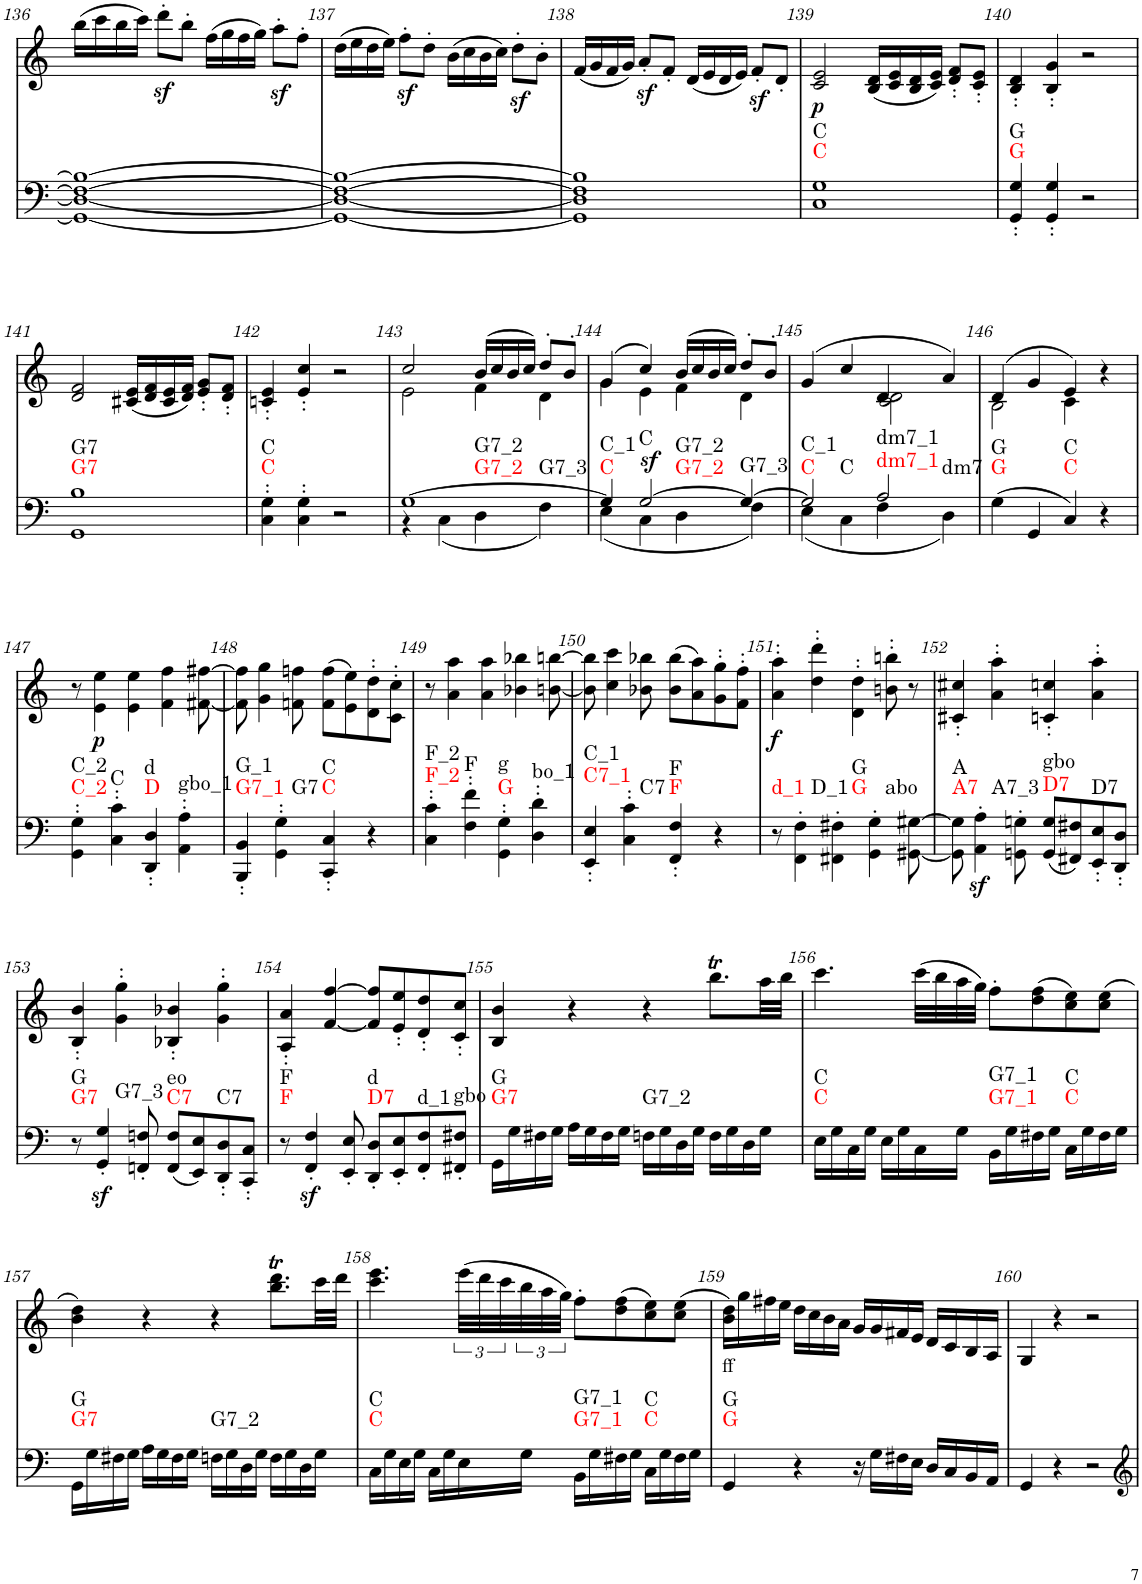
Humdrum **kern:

**kern	**dynam	**harte	**kern	**text	**dynam
*part2	*part2	*part2	*part1	*part1	*part1
*staff2	*staff2	*	*staff1	*staff1	*staff1
*I"piano	*	*	*I"piano	*	*
*I'Pno	*	*	*I'Pno	*	*
!!LO:PB:g=z
*clefF4	*	*	*clefG2	*	*
*k[]	*	*	*k[]	*	*
*M4/4	*	*	*M4/4	*	*
=136	=136	=136	=136	=136	=136
1GG_ 1D_ 1F_ 1B_	.	.	(16bb\LL	.	.
.	.	.	16ccc\	.	.
.	.	.	16bb\	.	.
.	.	.	16ccc\JJ)	.	.
.	.	.	8ddd'\L	.	.
.	.	.	8bbz<'\J	.	.
.	.	.	(16ff\LL	.	.
.	.	.	16gg\	.	.
.	.	.	16ff\	.	.
.	.	.	16gg\JJ)	.	.
.	.	.	8aaz<'\L	.	.
.	.	.	8ff'\J	.	.
=137	=137	=137	=137	=137	=137
1GG_ 1D_ 1F_ 1B_	.	.	(16dd\LL	.	.
.	.	.	16ee\	.	.
.	.	.	16dd\	.	.
.	.	.	16ee\JJ)	.	.
.	.	.	8ffz<'\L	.	.
.	.	.	8dd'\J	.	.
.	.	.	(16b\LL	.	.
.	.	.	16cc\	.	.
.	.	.	16b\	.	.
.	.	.	16cc\JJ)	.	.
.	.	.	8ddz<'\L	.	.
.	.	.	8b'\J	.	.
=138	=138	=138	=138	=138	=138
1GG] 1D] 1F] 1B]	.	.	(16f/LL	.	.
.	.	.	16g/	.	.
.	.	.	16f/	.	.
.	.	.	16g/JJ)	.	.
.	.	.	8az<'/L	.	.
.	.	.	8f'/J	.	.
.	.	.	(16d/LL	.	.
.	.	.	16e/	.	.
.	.	.	16d/	.	.
.	.	.	16e/JJ)	.	.
.	.	.	8fz<'/L	.	.
.	.	.	8d'/J	.	.
=139	=139	=139	=139	=139	=139
!	!	!LO:H:n=1:kt=C	!	!	!LO:DY:b
!	!	!LO:H:n=2:kt=C	!	!	!
1C 1G	.	N N	2c/ 2e/	.	p
.	.	.	(16B/ 16d/LL	.	.
.	.	.	16c/ 16e/	.	.
.	.	.	16B/ 16d/	.	.
.	.	.	16c/ 16e/JJ)	.	.
.	.	.	8d/' 8f/'L	.	.
.	.	.	8c/' 8e/'J	.	.
=140	=140	=140	=140	=140	=140
!	!	!LO:H:n=1:kt=G	!	!	!
!	!	!LO:H:n=2:kt=G	!	!	!
4GG/' 4G/'	.	N N	4B/' 4d/'	.	.
4GG/' 4G/'	.	.	4B/' 4g/'	.	.
2r	.	.	2r	.	.
!!LO:LB:g=z
=141	=141	=141	=141	=141	=141
!	!	!LO:H:n=1:kt=G7	!	!	!
!	!	!LO:H:n=2:kt=G7	!	!	!
1GG 1B	.	N N	2d/ 2f/	.	.
.	.	.	(16c#X/ 16e/LL	.	.
.	.	.	16d/ 16f/	.	.
.	.	.	16c#/ 16e/	.	.
.	.	.	16d/ 16f/JJ)	.	.
.	.	.	8e/' 8g/'L	.	.
.	.	.	8d/' 8f/'J	.	.
=142	=142	=142	=142	=142	=142
!	!	!LO:H:n=1:kt=C	!	!	!
!	!	!LO:H:n=2:kt=C	!	!	!
4C\' 4G\'	.	N N	4cn/' 4e/'	.	.
4C\' 4G\'	.	.	4e/' 4cc/'	.	.
2r	.	.	2r	.	.
=143	=143	=143	=143	=143	=143
*^	*	*	*^	*	*
!	!	!	!LO:H:n=1:kt=G7_2	!	!	!	!
!	!	!	!LO:H:n=2:kt=G7_2	!	!	!	!
!	!	!	!LO:H:n=3:kt=G7_3	!	!	!	!
[1G	4r	.	N N N	2cc/	2e\	.	.
.	(4C\	.	.	.	.	.	.
.	4D\	.	.	(16b/LL	4f\	.	.
.	.	.	.	16cc/	.	.	.
.	.	.	.	16b/	.	.	.
.	.	.	.	16cc/JJ)	.	.	.
.	4F\)	.	.	8dd'/L	4d\	.	.
.	.	.	.	8b'/J	.	.	.
=144	=144	=144	=144	=144	=144	=144	=144
!	!	!	!LO:H:n=1:kt=C	!	!	!	!
!	!	!	!LO:H:n=2:kt=C_1	!	!	!	!
4G/]	(4E\	.	N N	(4g/	4g\	.	.
!	!	!LO:DY:a	!LO:H:n=1:kt=C	!	!	!	!
!	!	!	!LO:H:n=2:kt=G7_2	!	!	!	!
!	!	!	!LO:H:n=3:kt=G7_2	!	!	!	!
[2G/	4C\	sf	N N N	4cc/)	4e\	.	.
.	4D\	.	.	(16b/LL	4f\	.	.
.	.	.	.	16cc/	.	.	.
.	.	.	.	16b/	.	.	.
.	.	.	.	16cc/JJ)	.	.	.
!	!	!	!LO:H:kt=G7_3	!	!	!	!
4G/_	4F\)	.	N	8dd'/L	4d\	.	.
.	.	.	.	8b'/J	.	.	.
=145	=145	=145	=145	=145	=145	=145	=145
!	!	!	!LO:H:n=1:kt=C	!	!	!	!
!	!	!	!LO:H:n=2:kt=C_1	!	!	!	!
!	!	!	!LO:H:n=3:kt=C	!	!	!	!
2G/]	(4E\	.	N N N	(4g/	2ryy	.	.
.	4C\	.	.	4cc/	.	.	.
!	!	!	!LO:H:n=1:kt=dm7_1	!	!	!	!
!	!	!	!LO:H:n=2:kt=dm7_1	!	!	!	!
!	!	!	!LO:H:n=3:kt=dm7	!	!	!	!
2A/	4F\	.	N N N	4d/	2c\ 2d\	.	.
.	4D\)	.	.	4a/)	.	.	.
=146	=146	=146	=146	=146	=146	=146	=146
!	!	!	!LO:H:n=1:kt=G	!	!	!	!
!	!	!	!LO:H:n=2:kt=G	!	!	!	!
*v	*v	*	*	*	*	*	*
(4G\	.	N N	(4d/	2B\	.	.
4GG/	.	.	4g/	.	.	.
!	!	!LO:H:n=1:kt=C	!	!	!	!
!	!	!LO:H:n=2:kt=C	!	!	!	!
4C/)	.	N N	4e/)	4c\	.	.
4r	.	.	4r	4ryy	.	.
!!LO:LB:g=z
=147	=147	=147	=147	=147	=147	=147
!	!	!LO:H:n=1:kt=C_2	!	!	!	!
!	!	!LO:H:n=2:kt=C_2	!	!	!	!
*	*	*	*v	*v	*	*
4GG\' 4G\'	.	N N	8r	.	.
!	!	!	!	!	!LO:DY:b
.	.	.	4e\ 4ee\	.	p
!	!	!LO:H:kt=C	!	!	!
4C\' 4c\'	.	N	.	.	.
.	.	.	4e\ 4ee\	.	.
!	!	!LO:H:n=1:kt=D	!	!	!
!	!	!LO:H:n=2:kt=d	!	!	!
4DD/' 4D/'	.	N N	.	.	.
.	.	.	4f\ 4ff\	.	.
!	!	!LO:H:kt=gbo_1	!	!	!
4AA\' 4A\'	.	N	.	.	.
.	.	.	[8f#X\ [8ff#X\	.	.
=148	=148	=148	=148	=148	=148
!	!	!LO:H:n=1:kt=G7_1	!	!	!
!	!	!LO:H:n=2:kt=G_1	!	!	!
4BBB/' 4BB/'	.	N N	8f#\] 8ff#\]	.	.
.	.	.	4g\ 4gg\	.	.
!	!	!LO:H:kt=G7	!	!	!
4GG\' 4G\'	.	N	.	.	.
.	.	.	8fn\ 8ffn\	.	.
!	!	!LO:H:n=1:kt=C	!	!	!
!	!	!LO:H:n=2:kt=C	!	!	!
4CC/' 4C/'	.	N N	(8f\ 8ff\L	.	.
.	.	.	8e\ 8ee\)	.	.
4r	.	.	8d\' 8dd\'	.	.
.	.	.	8c\' 8cc\'J	.	.
=149	=149	=149	=149	=149	=149
!	!	!LO:H:n=1:kt=F_2	!	!	!
!	!	!LO:H:n=2:kt=F_2	!	!	!
4C\' 4c\'	.	N N	8r	.	.
.	.	.	4a\ 4aa\	.	.
!	!	!LO:H:kt=F	!	!	!
4F\' 4f\'	.	N	.	.	.
.	.	.	4a\ 4aa\	.	.
!	!	!LO:H:n=1:kt=G	!	!	!
!	!	!LO:H:n=2:kt=g	!	!	!
4GG\' 4G\'	.	N N	.	.	.
.	.	.	4b-X\ 4bb-X\	.	.
!	!	!LO:H:kt=bo_1	!	!	!
4D\' 4d\'	.	N	.	.	.
.	.	.	[8bn\ [8bbn\	.	.
=150	=150	=150	=150	=150	=150
!	!	!LO:H:n=1:kt=C7_1	!	!	!
!	!	!LO:H:n=2:kt=C_1	!	!	!
4EE/' 4E/'	.	N N	8b\] 8bb\]	.	.
.	.	.	4cc\ 4ccc\	.	.
!	!	!LO:H:kt=C7	!	!	!
4C\' 4c\'	.	N	.	.	.
.	.	.	8b-X\ 8bb-X\	.	.
!	!	!LO:H:n=1:kt=F	!	!	!
!	!	!LO:H:n=2:kt=F	!	!	!
4FF/' 4F/'	.	N N	(8b-\ 8bb-\L	.	.
.	.	.	8a\ 8aa\)	.	.
4r	.	.	8g\' 8gg\'	.	.
.	.	.	8f\' 8ff\'J	.	.
=151	=151	=151	=151	=151	=151
!	!	!LO:H:kt=d_1	!	!	!LO:DY:b
8r	.	N	4a\' 4aa\'	.	f
!	!	!LO:H:kt=D_1	!	!	!
4FF\' 4F\'	.	N	.	.	.
.	.	.	4dd\' 4ddd\'	.	.
!	!	!LO:H:n=1:kt=G	!	!	!
!	!	!LO:H:n=2:kt=G	!	!	!
4FF#X\' 4F#X\'	.	N N	.	.	.
.	.	.	4d\' 4dd\'	.	.
!	!	!LO:H:kt=abo	!	!	!
4GG\' 4G\'	.	N	.	.	.
.	.	.	8bn\' 8bbn\'	.	.
[8GG#X\ [8G#X\	.	.	8r	.	.
=152	=152	=152	=152	=152	=152
!	!	!LO:H:n=1:kt=A7	!	!	!
!	!	!LO:H:n=2:kt=A	!	!	!
8GG#\] 8G#\]	.	N N	4c#X/' 4cc#X/'	.	.
!	!LO:DY:b	!LO:H:kt=A7_3	!	!	!
4AA\' 4A\'	sf	N	.	.	.
.	.	.	4a\' 4aa\'	.	.
8GGn\' 8Gn\'	.	.	.	.	.
!	!	!LO:H:n=1:kt=D7	!	!	!
!	!	!LO:H:n=2:kt=gbo	!	!	!
(8GG/ 8G/L	.	N N	4cn/' 4ccn/'	.	.
8FF#X/ 8F#X/)	.	.	.	.	.
!	!	!LO:H:kt=D7	!	!	!
8EE/' 8E/'	.	N	4a\' 4aa\'	.	.
8DD/' 8D/'J	.	.	.	.	.
!!LO:LB:g=z
=153	=153	=153	=153	=153	=153
!	!	!LO:H:n=1:kt=G7	!	!	!
!	!	!LO:H:n=2:kt=G	!	!	!
8r	.	N N	4B/' 4b/'	.	.
!	!LO:DY:b	!LO:H:kt=G7_3	!	!	!
4GG/' 4G/'	sf	N	.	.	.
.	.	.	4g\' 4gg\'	.	.
8FFn/' 8Fn/'	.	.	.	.	.
!	!	!LO:H:n=1:kt=C7	!	!	!
!	!	!LO:H:n=2:kt=eo	!	!	!
(8FF/ 8F/L	.	N N	4B-X/' 4b-X/'	.	.
8EE/ 8E/)	.	.	.	.	.
!	!	!LO:H:kt=C7	!	!	!
8DD/' 8D/'	.	N	4g\' 4gg\'	.	.
8CC/' 8C/'J	.	.	.	.	.
=154	=154	=154	=154	=154	=154
!	!	!LO:H:n=1:kt=F	!	!	!
!	!	!LO:H:n=2:kt=F	!	!	!
8r	.	N N	4A/' 4a/'	.	.
4FF/z<' 4F/z<'	.	.	.	.	.
.	.	.	[4f/ [4ff/	.	.
8EE/' 8E/'	.	.	.	.	.
!	!	!LO:H:n=1:kt=D7	!	!	!
!	!	!LO:H:n=2:kt=d	!	!	!
8DD/' 8D/'L	.	N N	8f/] 8ff/]L	.	.
8EE/' 8E/'	.	.	8e/' 8ee/'	.	.
!	!	!LO:H:kt=d_1	!	!	!
8FF/' 8F/'	.	N	8d/' 8dd/'	.	.
!	!	!LO:H:kt=gbo	!	!	!
8FF#X/' 8F#X/'J	.	N	8c/' 8cc/'J	.	.
=155	=155	=155	=155	=155	=155
!	!	!LO:H:n=1:kt=G7	!	!	!
!	!	!LO:H:n=2:kt=G	!	!	!
16GG\LL	.	N N	4B/ 4b/	.	.
16G\	.	.	.	.	.
16F#X\	.	.	.	.	.
16G\JJ	.	.	.	.	.
16A\LL	.	.	4r	.	.
16G\	.	.	.	.	.
16F#\	.	.	.	.	.
16G\JJ	.	.	.	.	.
!	!	!LO:H:kt=G7_2	!	!	!
16Fn\LL	.	N	4r	.	.
16G\	.	.	.	.	.
16D\	.	.	.	.	.
16G\JJ	.	.	.	.	.
16F\LL	.	.	8.bbt\L	.	.
16G\	.	.	.	.	.
16D\	.	.	.	.	.
16G\JJ	.	.	32aa\LL	.	.
.	.	.	32bb\JJJ	.	.
=156	=156	=156	=156	=156	=156
!	!	!LO:H:n=1:kt=C	!	!	!
!	!	!LO:H:n=2:kt=C	!	!	!
16E\LL	.	N N	4.ccc\	.	.
16G\	.	.	.	.	.
16C\	.	.	.	.	.
16G\JJ	.	.	.	.	.
16E\LL	.	.	.	.	.
16G\	.	.	.	.	.
16C\	.	.	(32ccc\LLL	.	.
.	.	.	32bb\	.	.
16G\JJ	.	.	32aa\	.	.
.	.	.	32gg\JJJ)	.	.
!	!	!LO:H:n=1:kt=G7_1	!	!	!
!	!	!LO:H:n=2:kt=G7_1	!	!	!
16BB\LL	.	N N	8ff'\L	.	.
16G\	.	.	.	.	.
16F#X\	.	.	(8dd\ 8ff\	.	.
16G\JJ	.	.	.	.	.
!	!	!LO:H:n=1:kt=C	!	!	!
!	!	!LO:H:n=2:kt=C	!	!	!
16C\LL	.	N N	8cc\ 8ee\)	.	.
16G\	.	.	.	.	.
16F#\	.	.	(8cc\ 8ee\J	.	.
16G\JJ	.	.	.	.	.
!!LO:LB:g=z
=157	=157	=157	=157	=157	=157
!	!	!LO:H:n=1:kt=G7	!	!	!
!	!	!LO:H:n=2:kt=G	!	!	!
16GG\LL	.	N N	4b\ 4dd\)	.	.
16G\	.	.	.	.	.
16F#X\	.	.	.	.	.
16G\JJ	.	.	.	.	.
16A\LL	.	.	4r	.	.
16G\	.	.	.	.	.
16F#\	.	.	.	.	.
16G\JJ	.	.	.	.	.
!	!	!LO:H:kt=G7_2	!	!	!
16Fn\LL	.	N	4r	.	.
16G\	.	.	.	.	.
16D\	.	.	.	.	.
16G\JJ	.	.	.	.	.
16F\LL	.	.	8.bb\T 8.ddd\TL	.	.
16G\	.	.	.	.	.
16D\	.	.	.	.	.
16G\JJ	.	.	32ccc\LL	.	.
.	.	.	32ddd\JJJ	.	.
=158	=158	=158	=158	=158	=158
!	!	!LO:H:n=1:kt=C	!	!	!
!	!	!LO:H:n=2:kt=C	!	!	!
16C\LL	.	N N	4.ccc\ 4.eee\	.	.
16G\	.	.	.	.	.
16E\	.	.	.	.	.
16G\JJ	.	.	.	.	.
16C\LL	.	.	.	.	.
16G\	.	.	.	.	.
16E\	.	.	(48eee\LLL	.	.
.	.	.	48ddd\	.	.
.	.	.	48ccc\	.	.
16G\JJ	.	.	48bb\	.	.
.	.	.	48aa\	.	.
.	.	.	48gg\JJJ)	.	.
!	!	!LO:H:n=1:kt=G7_1	!	!	!
!	!	!LO:H:n=2:kt=G7_1	!	!	!
16BB\LL	.	N N	8ff'\L	.	.
16G\	.	.	.	.	.
16F#X\	.	.	(8dd\ 8ff\	.	.
16G\JJ	.	.	.	.	.
!	!	!LO:H:n=1:kt=C	!	!	!
!	!	!LO:H:n=2:kt=C	!	!	!
16C\LL	.	N N	8cc\ 8ee\)	.	.
16G\	.	.	.	.	.
16F#\	.	.	(8cc\ 8ee\J	.	.
16G\JJ	.	.	.	.	.
=159	=159	=159	=159	=159	=159
!	!	!LO:H:n=1:kt=G	!	!LO:LY:b	!
!	!	!LO:H:n=2:kt=G	!	!	!
4GG/	.	N N	16b\ 16dd\LL)	ff	.
.	.	.	16gg\	.	.
.	.	.	16ff#X\	.	.
.	.	.	16ee\JJ	.	.
4r	.	.	16dd\LL	.	.
.	.	.	16cc\	.	.
.	.	.	16b\	.	.
.	.	.	16a\JJ	.	.
16r	.	.	16g/LL	.	.
16G\LL	.	.	16g/	.	.
16F#X\	.	.	16f#X/	.	.
16E\JJ	.	.	16e/JJ	.	.
16D/LL	.	.	16d/LL	.	.
16C/	.	.	16c/	.	.
16BB/	.	.	16B/	.	.
16AA/JJ	.	.	16A/JJ	.	.
=160	=160	=160	=160	=160	=160
4GG/	.	.	4G/	.	.
4r	.	.	4r	.	.
2r	.	.	2r	.	.
=	=	=	=	=	=
*-	*-	*-	*-	*-	*-
